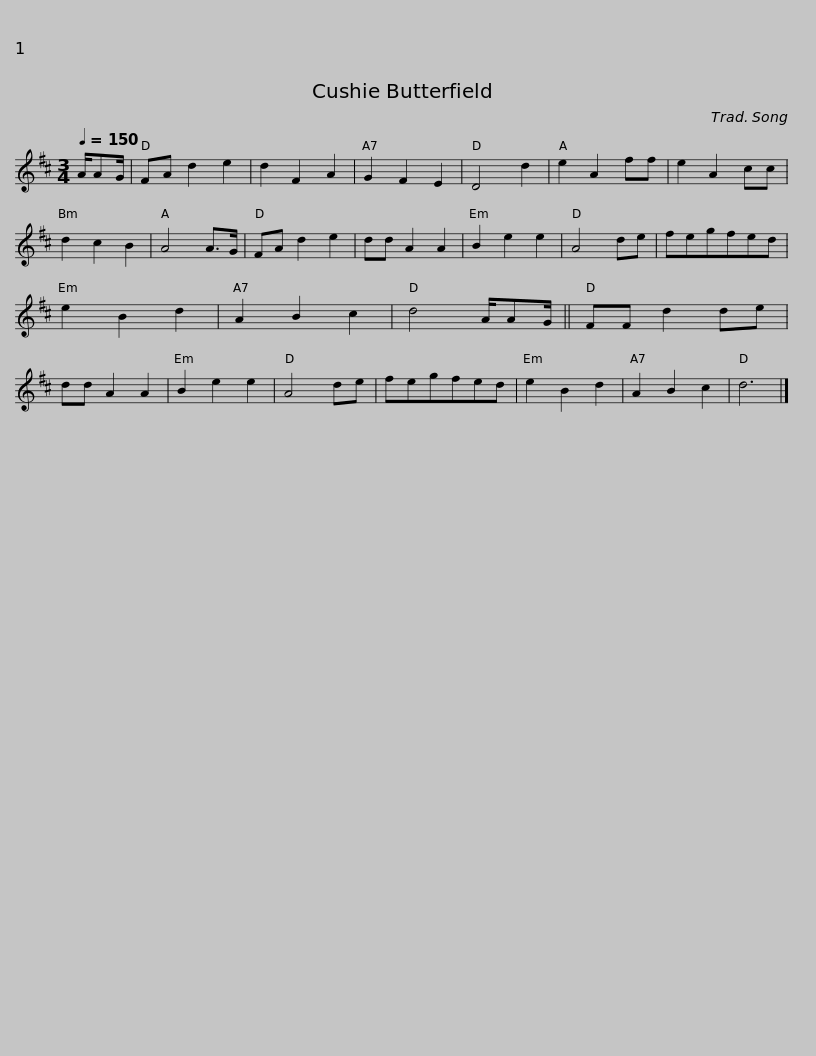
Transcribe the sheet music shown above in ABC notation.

X:1
L:1/8
Q:1/4=150
M:3/4
I:linebreak $
K:D
V:1 treble
V:1
 A/AG/ | FA d2 e2 | d2 F2 A2 | G2 F2 E2 | D4 d2 | %5
 e2 A2 ff | e2 A2 cc | d2 c2 B2 | A4 A>G | FA d2 e2 | %10
 dd A2 A2 |$ B2 e2 e2 | A4 de | fegfed | e2 B2 d2 | %15
 A2 B2 c2 | d4 A/AG/ || FF d2 de | dd A2 A2 | B2 e2 e2 | %20
 A4 de |$ fegfed | e2 B2 d2 | A2 B2 c2 | d6 |] %25
